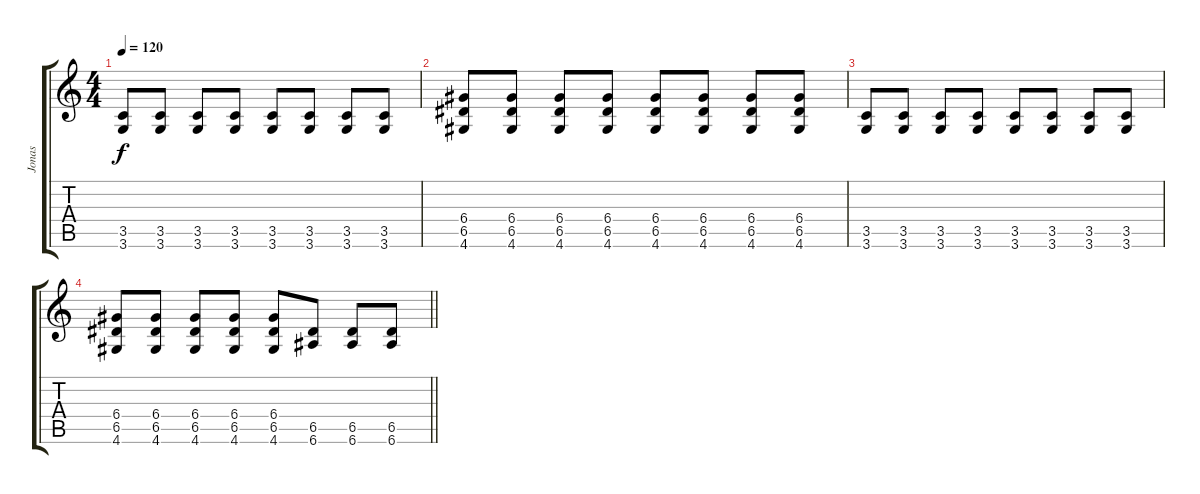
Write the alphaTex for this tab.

\track ("Jonas" "Jonas") {instrument electricguitarclean}
\staff {score tabs}
\tuning (E4 B3 G3 D3 A2 E2) {hide}
\ts (4 4)
\tempo 120
\clef g2
\ks c
(3.5 3.6).8{dy f} (3.5 3.6).8 (3.5 3.6).8 (3.5 3.6).8 (3.5 3.6).8 (3.5 3.6).8 (3.5 3.6).8 (3.5 3.6).8 |
(6.4 6.5 4.6).8 (6.4 6.5 4.6).8 (6.4 6.5 4.6).8 (6.4 6.5 4.6).8 (6.4 6.5 4.6).8 (6.4 6.5 4.6).8 (6.4 6.5 4.6).8 (6.4 6.5 4.6).8 |
(3.5 3.6).8 (3.5 3.6).8 (3.5 3.6).8 (3.5 3.6).8 (3.5 3.6).8 (3.5 3.6).8 (3.5 3.6).8 (3.5 3.6).8 |
\barLineRight lightlight
(6.4 6.5 4.6).8 (6.4 6.5 4.6).8 (6.4 6.5 4.6).8 (6.4 6.5 4.6).8 (6.4 6.5 4.6).8 (6.5 6.6).8 (6.5 6.6).8 (6.5 6.6).8
